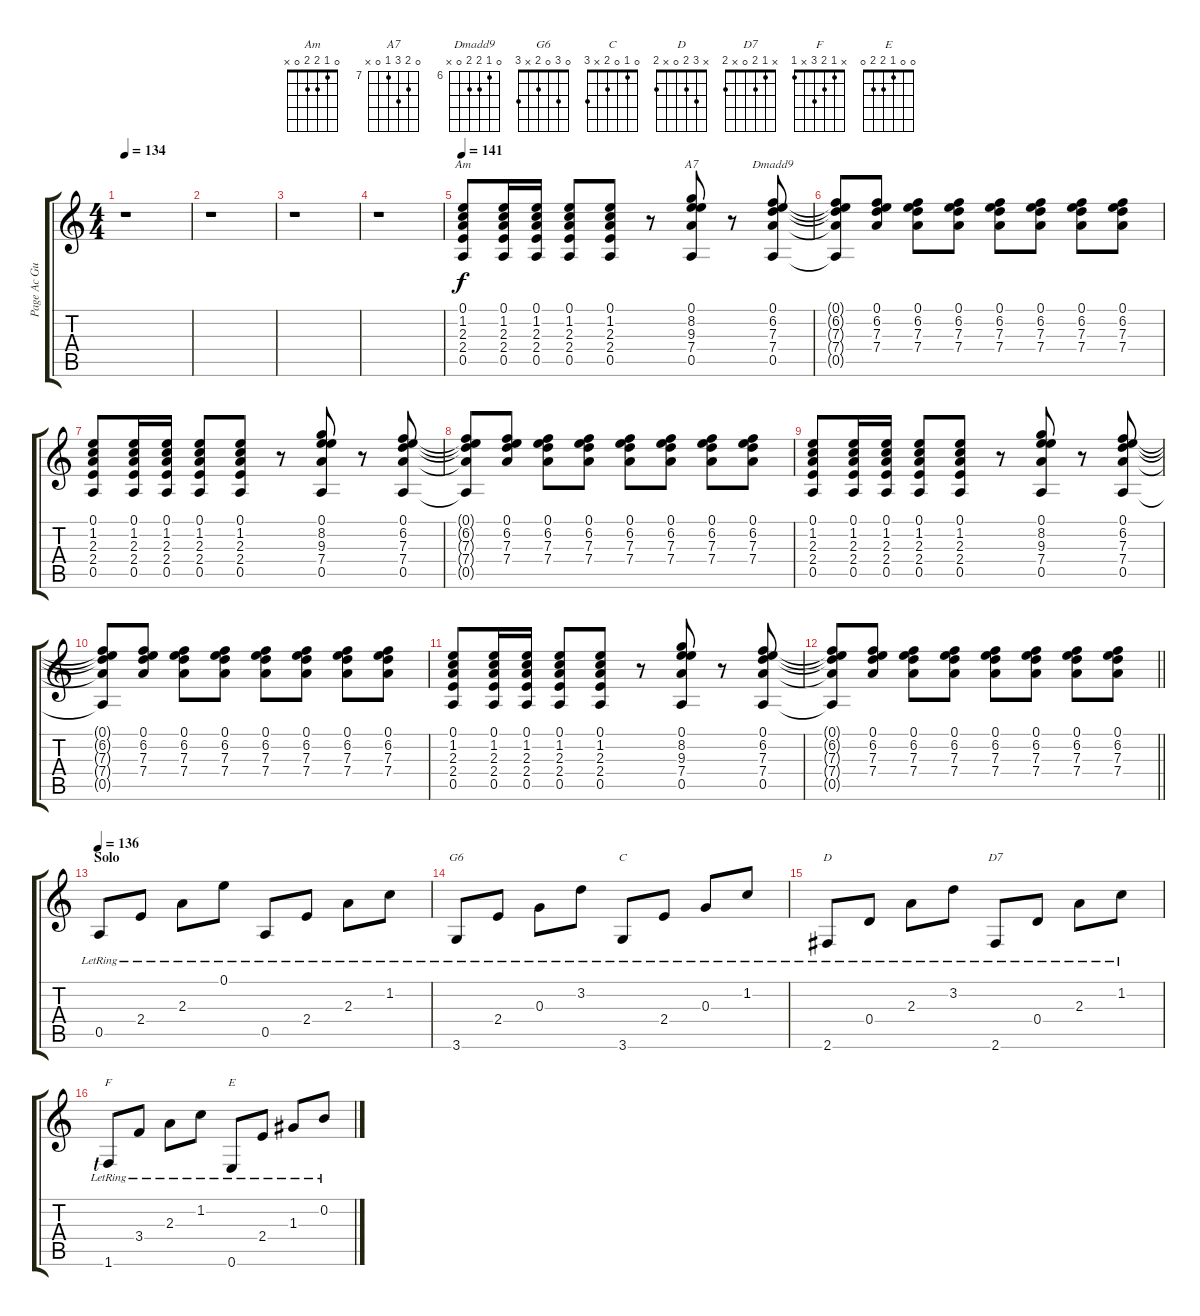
\track ("Page Ac Guitar Finger Picked" "Page Ac Gu") {instrument acousticguitarsteel}
\staff {score tabs}
\tuning (E4 B3 G3 D3 A2 E2) {hide}
\chord ("Am" 0 1 2 2 0 x)
\chord ("A7" 0 8 9 7 0 x) {firstfret 7}
\chord ("Dmadd9" 0 6 7 7 0 x) {firstfret 6}
\chord ("G6" 0 3 0 2 x 3)
\chord ("C" 0 1 0 2 x 3)
\chord ("D" x 3 2 0 x 2)
\chord ("D7" x 1 2 0 x 2)
\chord ("F" x 1 2 3 x 1)
\chord ("E" 0 0 1 2 2 0)
\ts (4 4)
\tempo 134
\clef g2
\ks aminor
r.1{dy f} |
r.1 |
r.1 |
r.1 |
\tempo 141
(0.1 1.2 2.3 2.4 0.5).8{ch "Am"} (0.1 1.2 2.3 2.4 0.5).16 (0.1 1.2 2.3 2.4 0.5).16 (0.1 1.2 2.3 2.4 0.5).8 (0.1 1.2 2.3 2.4 0.5).8 r.8 (0.1 8.2 9.3 7.4 0.5).8{ch "A7"} r.8 (0.1 6.2 7.3 7.4 0.5).8{ch "Dmadd9"} |
(0.1{t} 6.2{t} 7.3{t} 7.4{t} 0.5{t}).8 (0.1 6.2 7.3 7.4).8 (0.1 6.2 7.3 7.4).8 (0.1 6.2 7.3 7.4).8 (0.1 6.2 7.3 7.4).8 (0.1 6.2 7.3 7.4).8 (0.1 6.2 7.3 7.4).8 (0.1 6.2 7.3 7.4).8 |
(0.1 1.2 2.3 2.4 0.5).8 (0.1 1.2 2.3 2.4 0.5).16 (0.1 1.2 2.3 2.4 0.5).16 (0.1 1.2 2.3 2.4 0.5).8 (0.1 1.2 2.3 2.4 0.5).8 r.8 (0.1 8.2 9.3 7.4 0.5).8 r.8 (0.1 6.2 7.3 7.4 0.5).8 |
(0.1{t} 6.2{t} 7.3{t} 7.4{t} 0.5{t}).8 (0.1 6.2 7.3 7.4).8 (0.1 6.2 7.3 7.4).8 (0.1 6.2 7.3 7.4).8 (0.1 6.2 7.3 7.4).8 (0.1 6.2 7.3 7.4).8 (0.1 6.2 7.3 7.4).8 (0.1 6.2 7.3 7.4).8 |
(0.1 1.2 2.3 2.4 0.5).8 (0.1 1.2 2.3 2.4 0.5).16 (0.1 1.2 2.3 2.4 0.5).16 (0.1 1.2 2.3 2.4 0.5).8 (0.1 1.2 2.3 2.4 0.5).8 r.8 (0.1 8.2 9.3 7.4 0.5).8 r.8 (0.1 6.2 7.3 7.4 0.5).8 |
(0.1{t} 6.2{t} 7.3{t} 7.4{t} 0.5{t}).8 (0.1 6.2 7.3 7.4).8 (0.1 6.2 7.3 7.4).8 (0.1 6.2 7.3 7.4).8 (0.1 6.2 7.3 7.4).8 (0.1 6.2 7.3 7.4).8 (0.1 6.2 7.3 7.4).8 (0.1 6.2 7.3 7.4).8 |
(0.1 1.2 2.3 2.4 0.5).8 (0.1 1.2 2.3 2.4 0.5).16 (0.1 1.2 2.3 2.4 0.5).16 (0.1 1.2 2.3 2.4 0.5).8 (0.1 1.2 2.3 2.4 0.5).8 r.8 (0.1 8.2 9.3 7.4 0.5).8 r.8 (0.1 6.2 7.3 7.4 0.5).8 |
\barLineRight lightlight
(0.1{t} 6.2{t} 7.3{t} 7.4{t} 0.5{t}).8 (0.1 6.2 7.3 7.4).8 (0.1 6.2 7.3 7.4).8 (0.1 6.2 7.3 7.4).8 (0.1 6.2 7.3 7.4).8 (0.1 6.2 7.3 7.4).8 (0.1 6.2 7.3 7.4).8 (0.1 6.2 7.3 7.4).8 |
\section ("" "Solo")
\tempo 136
0.5{lr}.8 2.4{lr}.8 2.3{lr}.8 0.1{lr}.8 0.5{lr}.8 2.4{lr}.8 2.3{lr}.8 1.2{lr}.8 |
3.6{lr}.8{ch "G6"} 2.4{lr}.8 0.3{lr}.8 3.2{lr}.8 3.6{lr}.8{ch "C"} 2.4{lr}.8 0.3{lr}.8 1.2{lr}.8 |
2.6{lr}.8{ch "D"} 0.4{lr}.8 2.3{lr}.8 3.2{lr}.8 2.6{lr}.8{ch "D7"} 0.4{lr}.8 2.3{lr}.8 1.2{lr}.8 |
1.6{lr lf 1}.8{ch "F"} 3.4{lr}.8 2.3{lr}.8 1.2{lr}.8 0.6{lr}.8{ch "E"} 2.4{lr}.8 1.3{lr}.8 0.2{lr}.8
